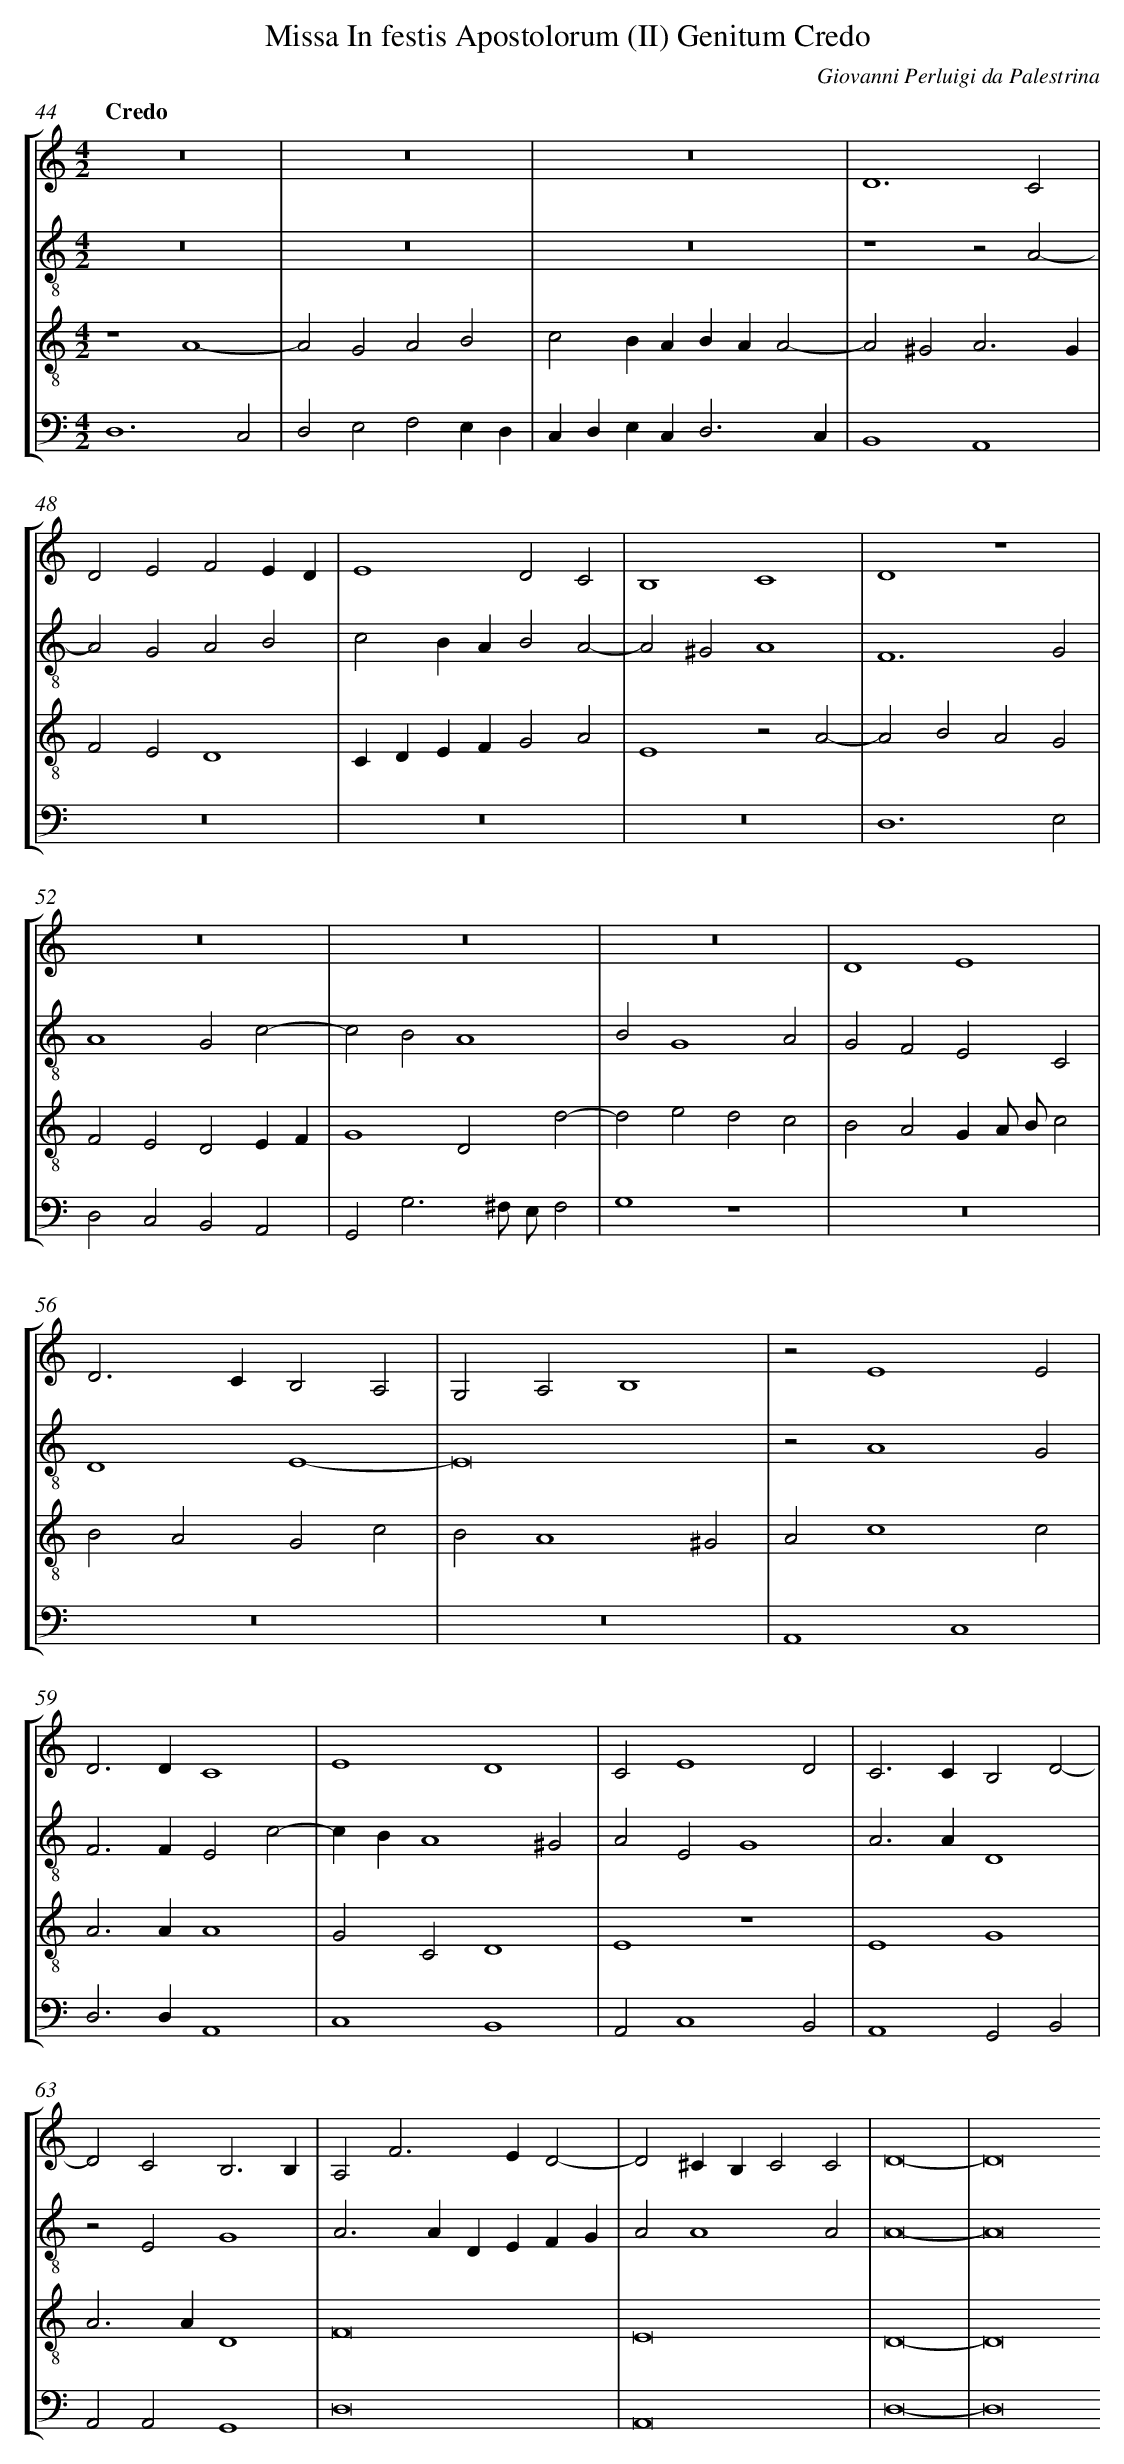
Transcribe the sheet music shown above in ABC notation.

X:1
T: Missa In festis Apostolorum (II) Genitum Credo
C: Giovanni Perluigi da Palestrina
L: 1/4
M: 4/2
Q: "Credo"
%%staves [1 2 3 4]
V: 1 clef=treble
V: 2 clef=treble-8
V: 3 clef=treble-8
V: 4 clef=bass
K: C
[V:1] z8 |
[V:2] z8 |
[V:3] z4A4- |
[V:4] D,6C,2 |
[V:1] z8 |
[V:2] z8 |
[V:3] A2G2A2B2 |
[V:4] D,2E,2F,2E,D, |
[V:1] z8 |
[V:2] z8 |
[V:3] c2BABAA2- |
[V:4] C,D,E,C,2<D,2C, |
[V:1] D6C2 |
[V:2] z4z2A2- |
[V:3] A2^G2A3G |
[V:4] B,,4A,,4 |
[V:1] D2E2F2ED |
[V:2] A2G2A2B2 |
[V:3] F2E2D4 |
[V:4] z8 |
[V:1] E4D2C2 |
[V:2] c2BAB2A2- |
[V:3] CDEFG2A2 |
[V:4] z8 |
[V:1] B,4C4 |
[V:2] A2^G2A4 |
[V:3] E4z2A2- |
[V:4] z8 |
[V:1] D4z4 |
[V:2] F6G2 |
[V:3] A2B2A2G2 |
[V:4] D,6E,2 |
[V:1] z8 |
[V:2] A4G2c2- |
[V:3] F2E2D2EF |
[V:4] D,2C,2B,,2A,,2 |
[V:1] z8 |
[V:2] c2B2A4 |
[V:3] G4D2d2- |
[V:4] G,,2G,3^F,/ E,/F,2 |
[V:1] z8 |
[V:2] B2G4A2 |
[V:3] d2e2d2c2 |
[V:4] G,4z4 |
[V:1] D4E4 |
[V:2] G2F2E2C2 |
[V:3] B2A2GA/ B/c2 |
[V:4] z8 |
[V:1] D2>C2B,2A,2 |
[V:2] D4E4- |
[V:3] B2A2G2c2 |
[V:4] z8 |
[V:1] G,2A,2B,4 |
[V:2] E8 |
[V:3] B2A4^G2 |
[V:4] z8 |
[V:1] z2E4E2 |
[V:2] z2A4G2 |
[V:3] A2c4c2 |
[V:4] A,,4C,4 |
[V:1] D2>D2C4 |
[V:2] F2>F2E2c2- |
[V:3] A2>A2A4 |
[V:4] D,2>D,2A,,4 |
[V:1] E4D4 |
[V:2] cBA4^G2 |
[V:3] G2C2D4 |
[V:4] C,4B,,4 |
[V:1] C2E4D2 |
[V:2] A2E2G4 |
[V:3] E4z4 |
[V:4] A,,2C,4B,,2 |
[V:1] C2>C2B,2D2- |
[V:2] A2>A2D4 |
[V:3] E4G4 |
[V:4] A,,4G,,2B,,2 |
[V:1] D2C2B,3B, |
[V:2] z2E2G4 |
[V:3] A2>A2D4 |
[V:4] A,,2A,,2G,,4 |
[V:1] A,2F2>E2D2- |
[V:2] A2>A2DEFG |
[V:3] F8 |
[V:4] D,8 |
[V:1] D2^CB,C2C2 |
[V:2] A2A4A2 |
[V:3] E8 |
[V:4] A,,8 |
[V:1] D8- |
[V:2] A8- |
[V:3] D8- |
[V:4] D,8- |
[V:1] D8
[V:2] A8
[V:3] D8
[V:4] D,8
